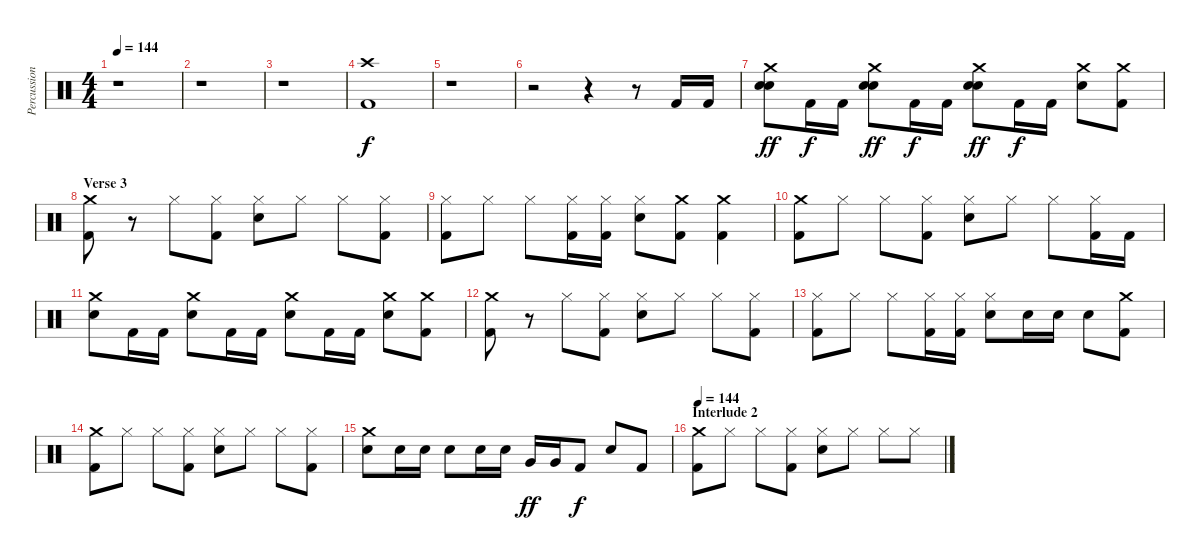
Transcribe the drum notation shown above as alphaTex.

\track ("Percussion" "Percussion") {instrument percussion}
\staff {score}
\articulation defaults
\ts (4 4)
\tempo 144
\clef neutral
\ks c
r.1{dy f} |
r.1 |
r.1 |
("Crash high (hit)" "Kick (hit) 2").1 |
r.1 |
r.2 r.4 r.8 "Kick (hit) 2".16 "Kick (hit) 2".16 |
("Snare (hit) 2" "Crash medium (hit)" "Snare (hit) 2").8{dy ff} "Kick (hit) 2".16{dy f} "Kick (hit) 2".16 ("Snare (hit) 2" "Crash medium (hit)" "Snare (hit) 2").8{dy ff} "Kick (hit) 2".16{dy f} "Kick (hit) 2".16 ("Snare (hit) 2" "Crash medium (hit)" "Snare (hit) 2").8{dy ff} "Kick (hit) 2".16{dy f} "Kick (hit) 2".16 ("Crash medium (hit)" "Snare (hit) 2").8 ("Crash medium (hit)" "Kick (hit) 2").8 |
\section ("" "Verse 3")
("Crash medium (hit)" "Kick (hit) 2").8 r.8 "Hi-Hat (closed)".8 ("Hi-Hat (closed)" "Kick (hit) 2").8 ("Hi-Hat (closed)" "Snare (hit) 2").8 "Hi-Hat (closed)".8 "Hi-Hat (closed)".8 ("Hi-Hat (closed)" "Kick (hit) 2").8 |
("Hi-Hat (closed)" "Kick (hit) 2").8 "Hi-Hat (closed)".8 "Hi-Hat (closed)".8 ("Hi-Hat (closed)" "Kick (hit) 2").16 ("Hi-Hat (closed)" "Kick (hit) 2").16 ("Hi-Hat (closed)" "Snare (hit) 2").8 ("Crash medium (hit)" "Kick (hit) 2").8 ("Crash medium (hit)" "Kick (hit) 2").4 |
("Crash medium (hit)" "Kick (hit) 2").8 "Hi-Hat (closed)".8 "Hi-Hat (closed)".8 ("Hi-Hat (closed)" "Kick (hit) 2").8 ("Hi-Hat (closed)" "Snare (hit) 2").8 "Hi-Hat (closed)".8 "Hi-Hat (closed)".8 ("Hi-Hat (closed)" "Kick (hit) 2").16 "Kick (hit) 2".16 |
("Crash medium (hit)" "Snare (hit) 2").8 "Kick (hit) 2".16 "Kick (hit) 2".16 ("Crash medium (hit)" "Snare (hit) 2").8 "Kick (hit) 2".16 "Kick (hit) 2".16 ("Crash medium (hit)" "Snare (hit) 2").8 "Kick (hit) 2".16 "Kick (hit) 2".16 ("Crash medium (hit)" "Snare (hit) 2").8 ("Crash medium (hit)" "Kick (hit) 2").8 |
("Crash medium (hit)" "Kick (hit) 2").8 r.8 "Hi-Hat (closed)".8 ("Hi-Hat (closed)" "Kick (hit) 2").8 ("Hi-Hat (closed)" "Snare (hit) 2").8 "Hi-Hat (closed)".8 "Hi-Hat (closed)".8 ("Hi-Hat (closed)" "Kick (hit) 2").8 |
("Hi-Hat (closed)" "Kick (hit) 2").8 "Hi-Hat (closed)".8 "Hi-Hat (closed)".8 ("Hi-Hat (closed)" "Kick (hit) 2").16 ("Hi-Hat (closed)" "Kick (hit) 2").16 ("Hi-Hat (closed)" "Snare (hit) 2").8 "Snare (hit) 2".16 "Snare (hit) 2".16 "Snare (hit) 2".8 ("Crash medium (hit)" "Kick (hit) 2").8 |
("Crash medium (hit)" "Kick (hit) 2").8 "Hi-Hat (closed)".8 "Hi-Hat (closed)".8 ("Hi-Hat (closed)" "Kick (hit) 2").8 ("Hi-Hat (closed)" "Snare (hit) 2").8 "Hi-Hat (closed)".8 "Hi-Hat (closed)".8 ("Hi-Hat (closed)" "Kick (hit) 2").8 |
("Crash medium (hit)" "Snare (hit) 2").8 "Snare (hit) 2".16 "Snare (hit) 2".16 "Snare (hit) 2".8 "Snare (hit) 2".16 "Snare (hit) 2".16 "Very Low Tom (hit)".16{dy ff} "Very Low Tom (hit)".16 "Kick (hit) 2".8{dy f} "Snare (hit) 2".8 "Kick (hit) 2".8 |
\section ("" "Interlude 2")
\tempo 144
("Crash medium (hit)" "Kick (hit) 2").8 "Hi-Hat (closed)".8 "Hi-Hat (closed)".8 ("Hi-Hat (closed)" "Kick (hit) 2").8 ("Hi-Hat (closed)" "Snare (hit) 2").8 "Hi-Hat (closed)".8 "Hi-Hat (closed)".8 "Hi-Hat (closed)".8
